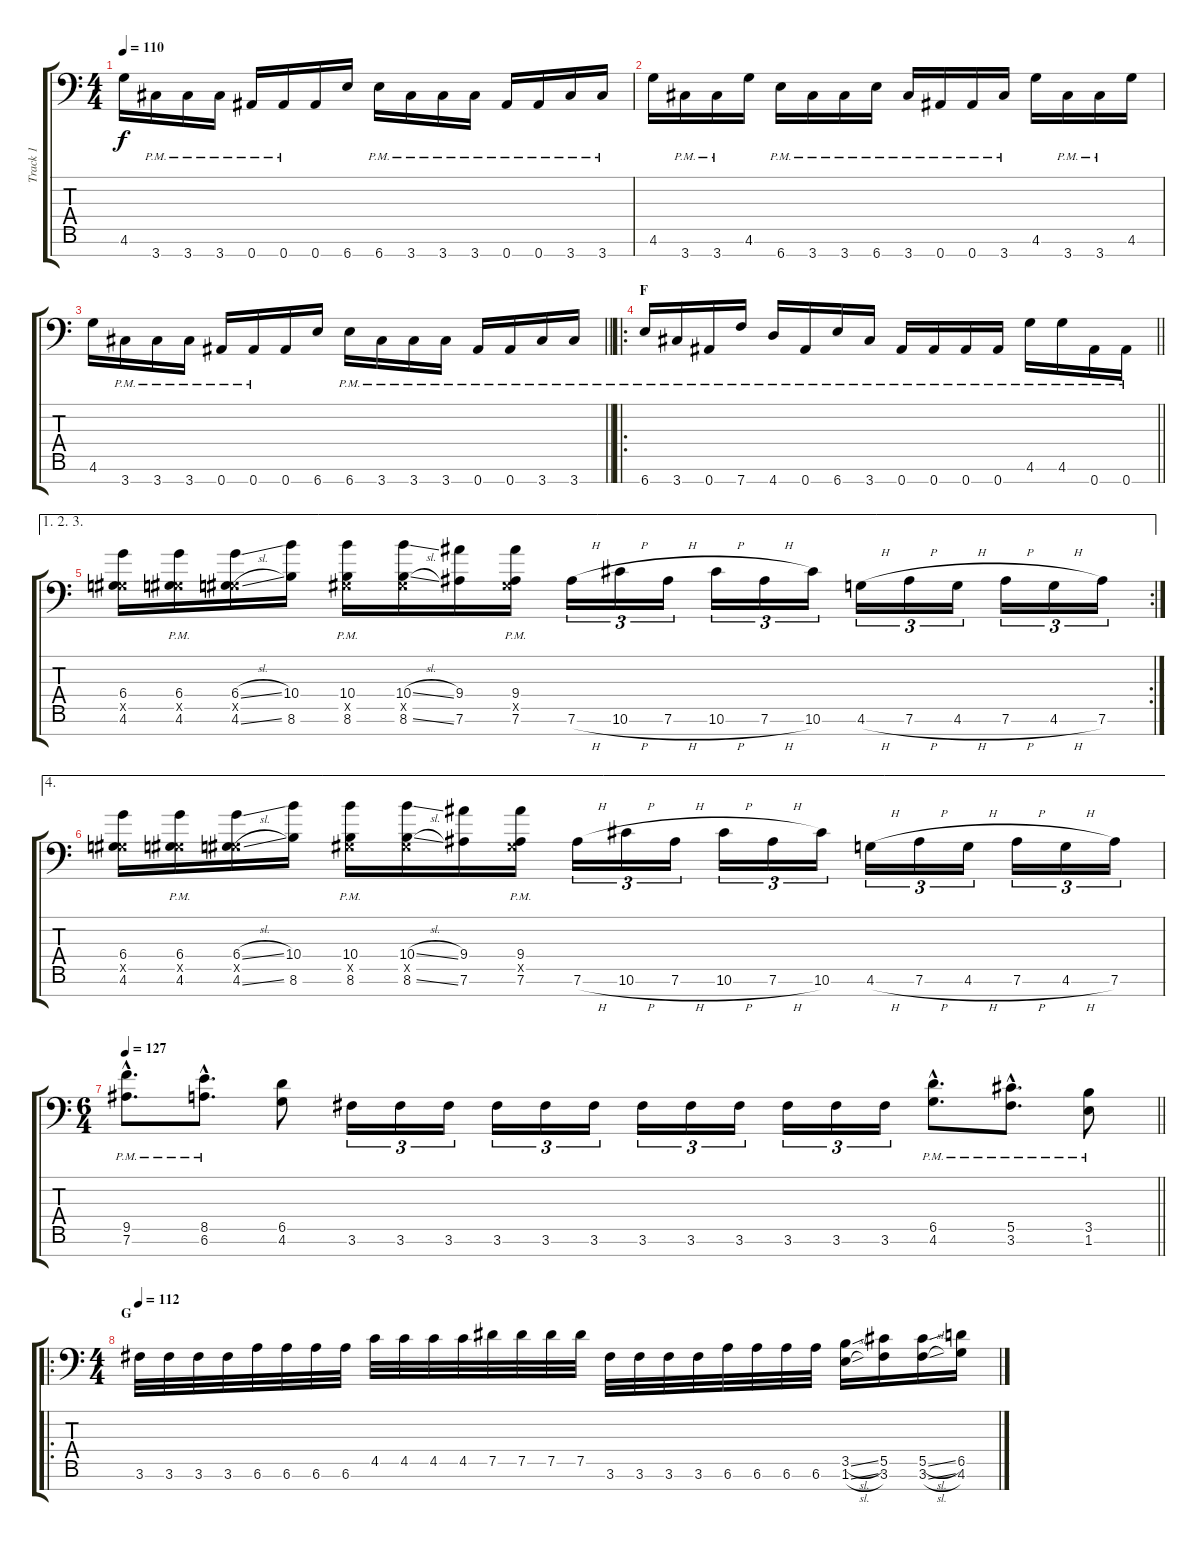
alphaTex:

\track ("Track 1" "Track 1") {instrument distortionguitar}
\staff {score tabs}
\tuning (Eb4 Bb3 Gb3 Db3 Ab2 Eb2 Bb1) {hide}
\ts (4 4)
\tempo 110
\clef f4
\ks c
4.6.16{dy f} 3.7{pm}.16 3.7{pm}.16 3.7{pm}.16 0.7{pm}.16 0.7{pm}.16 0.7.16 6.7.16 6.7{pm}.16 3.7{pm}.16 3.7{pm}.16 3.7{pm}.16 0.7{pm}.16 0.7{pm}.16 3.7{pm}.16 3.7{pm}.16 |
4.6.16 3.7{pm}.16 3.7{pm}.16 4.6.16 6.7{pm}.16 3.7{pm}.16 3.7{pm}.16 6.7{pm}.16 3.7{pm}.16 0.7{pm}.16 0.7{pm}.16 3.7{pm}.16 4.6.16 3.7{pm}.16 3.7{pm}.16 4.6.16 |
\barLineRight lightlight
4.6.16 3.7{pm}.16 3.7{pm}.16 3.7{pm}.16 0.7{pm}.16 0.7{pm}.16 0.7.16 6.7.16 6.7{pm}.16 3.7{pm}.16 3.7{pm}.16 3.7{pm}.16 0.7{pm}.16 0.7{pm}.16 3.7{pm}.16 3.7{pm}.16 |
\ro
\section ("" "F")
\barLineRight lightlight
6.7{pm}.16 3.7{pm}.16 0.7{pm}.16 7.7{pm}.16 4.7{pm}.16 0.7{pm}.16 6.7{pm}.16 3.7{pm}.16 0.7{pm}.16 0.7{pm}.16 0.7{pm}.16 0.7{pm}.16 4.6{pm}.16 4.6{pm}.16 0.7{pm}.16 0.7{pm}.16 |
\ae (1 2 3)
\rc 2
(6.4 0.5{x} 4.6).16 (6.4{pm} 0.5{x} 4.6{pm}).16 (6.4{sl} 0.5{x} 4.6{sl}).16 (10.4 8.6).16 (10.4{pm} 0.5{x} 8.6{pm}).16 (10.4{sl} 0.5{x} 8.6{sl}).16 (9.4 7.6).16 (9.4{pm} 0.5{x} 7.6{pm}).16 7.6{h}.16{tu (3 2)} 10.6{h}.16{tu (3 2)} 7.6{h}.16{tu (3 2)} 10.6{h}.16{tu (3 2)} 7.6{h}.16{tu (3 2)} 10.6.16{tu (3 2)} 4.6{h}.16{tu (3 2)} 7.6{h}.16{tu (3 2)} 4.6{h}.16{tu (3 2)} 7.6{h}.16{tu (3 2)} 4.6{h}.16{tu (3 2)} 7.6.16{tu (3 2)} |
\ae 4
(6.4 0.5{x} 4.6).16 (6.4{pm} 0.5{x} 4.6{pm}).16 (6.4{sl} 0.5{x} 4.6{sl}).16 (10.4 8.6).16 (10.4{pm} 0.5{x} 8.6{pm}).16 (10.4{sl} 0.5{x} 8.6{sl}).16 (9.4 7.6).16 (9.4{pm} 0.5{x} 7.6{pm}).16 7.6{h}.16{tu (3 2)} 10.6{h}.16{tu (3 2)} 7.6{h}.16{tu (3 2)} 10.6{h}.16{tu (3 2)} 7.6{h}.16{tu (3 2)} 10.6.16{tu (3 2)} 4.6{h}.16{tu (3 2)} 7.6{h}.16{tu (3 2)} 4.6{h}.16{tu (3 2)} 7.6{h}.16{tu (3 2)} 4.6{h}.16{tu (3 2)} 7.6.16{tu (3 2)} |
\ts (6 4)
\tempo 127
\barLineRight lightlight
(9.5{hac pm} 7.6{hac pm}).8{d} (8.5{hac pm} 6.6{hac pm}).8{d} (6.5 4.6).8 3.6.16{tu (3 2)} 3.6.16{tu (3 2)} 3.6.16{tu (3 2)} 3.6.16{tu (3 2)} 3.6.16{tu (3 2)} 3.6.16{tu (3 2)} 3.6.16{tu (3 2)} 3.6.16{tu (3 2)} 3.6.16{tu (3 2)} 3.6.16{tu (3 2)} 3.6.16{tu (3 2)} 3.6.16{tu (3 2)} (6.5{hac pm} 4.6{hac pm}).8{d} (5.5{hac pm} 3.6{hac pm}).8{d} (3.5{pm} 1.6{pm}).8 |
\ro
\ts (4 4)
\section ("" "G")
\tempo 112
3.6.32 3.6.32 3.6.32 3.6.32 6.6.32 6.6.32 6.6.32 6.6.32 4.5.32 4.5.32 4.5.32 4.5.32 7.5.32 7.5.32 7.5.32 7.5.32 3.6.32 3.6.32 3.6.32 3.6.32 6.6.32 6.6.32 6.6.32 6.6.32 (3.5{sl} 1.6{sl}).16 (5.5 3.6).16 (5.5{sl} 3.6{sl}).16 (6.5 4.6).16
